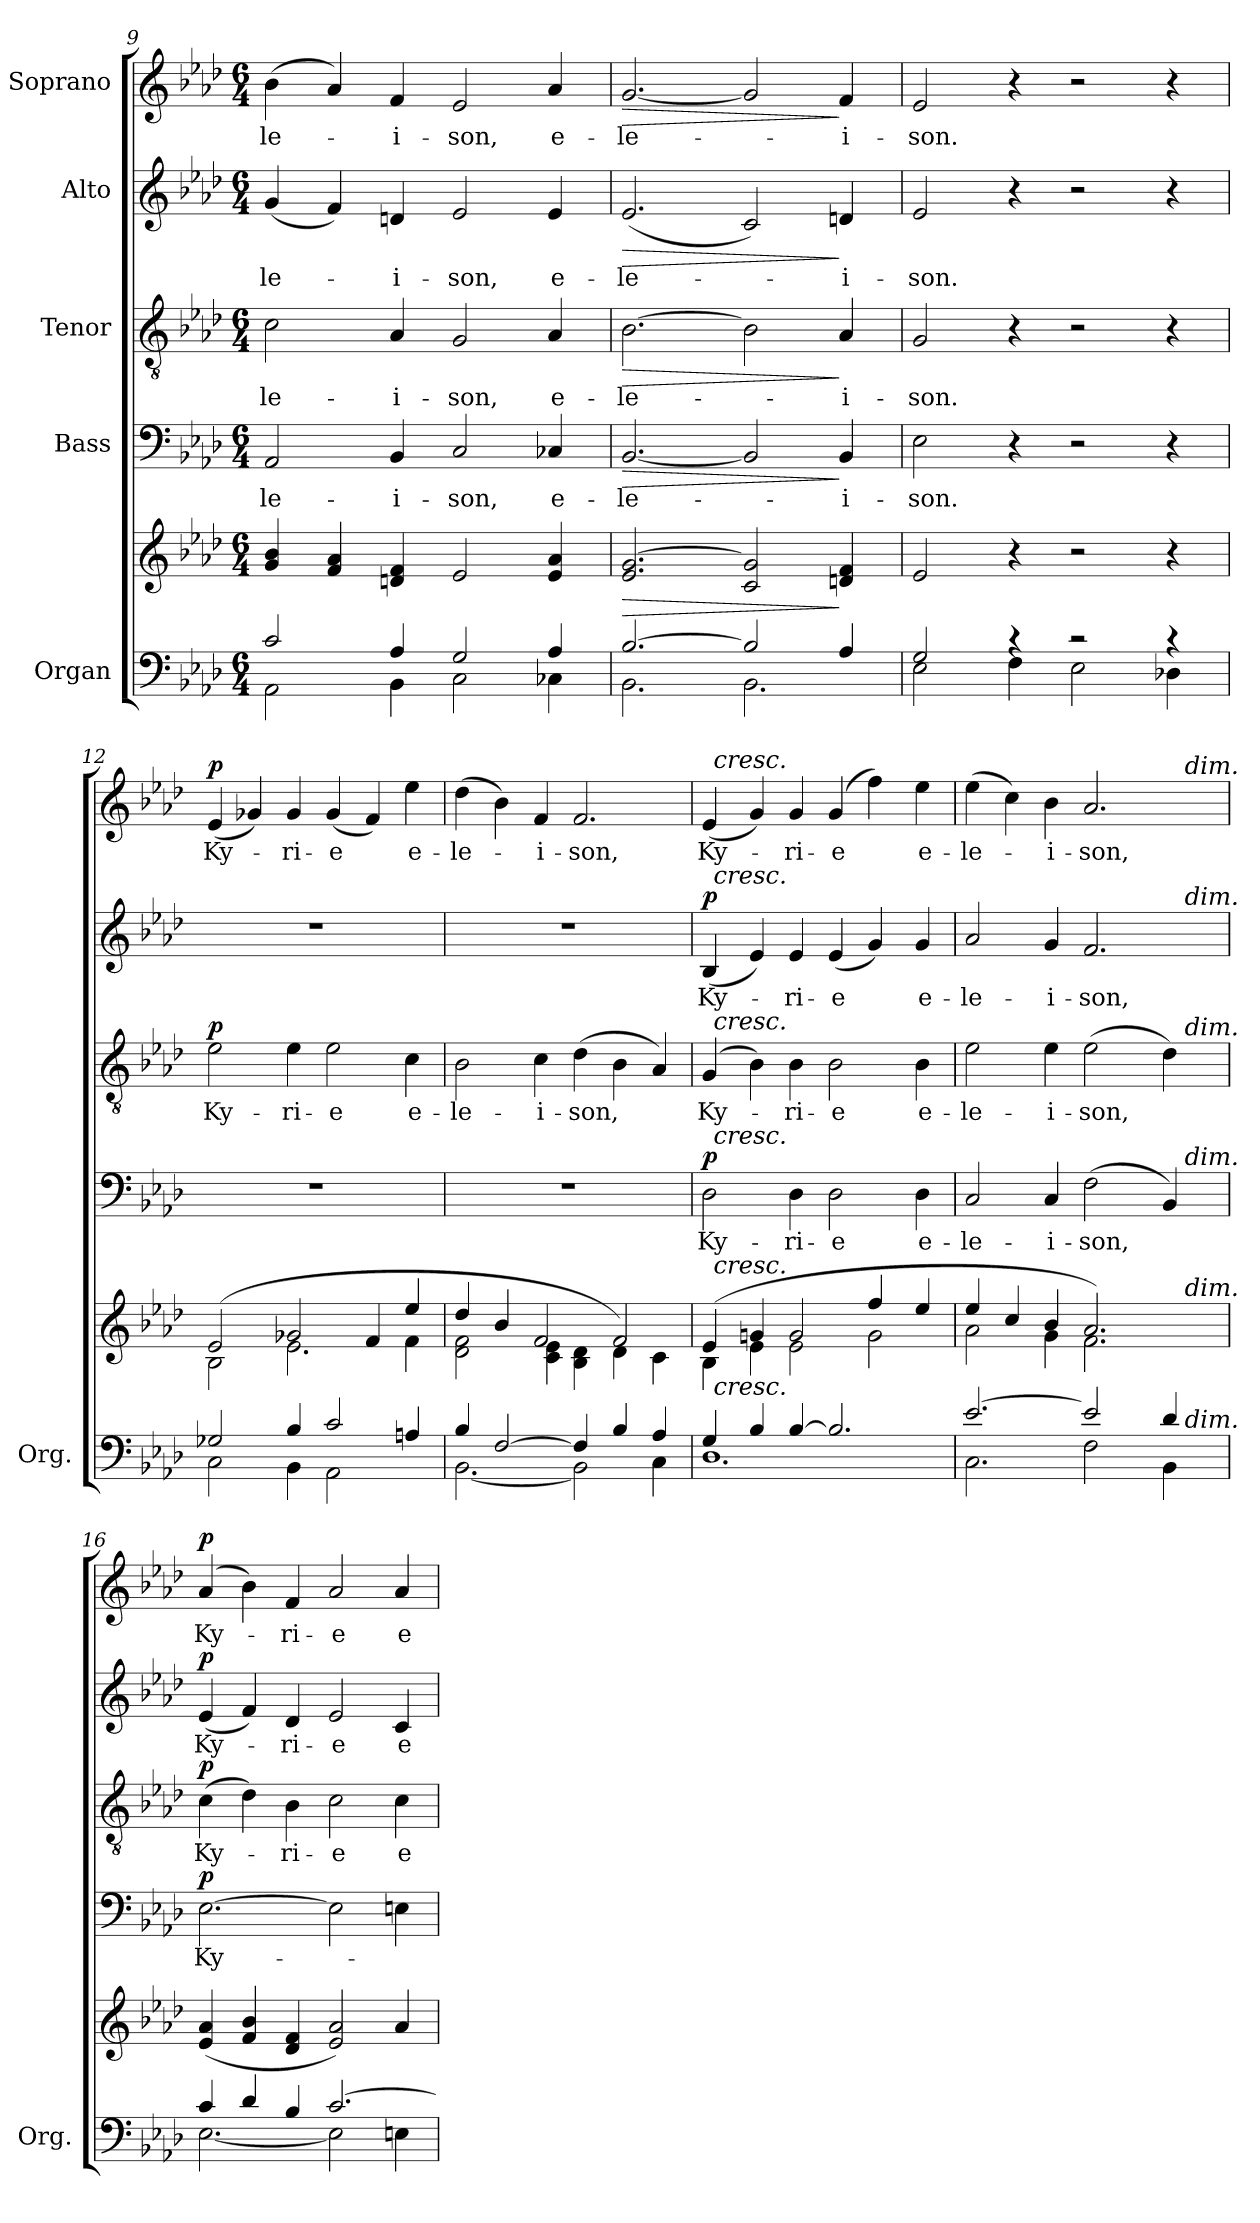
**kern	**kern	**dynam	**kern	**text	**dynam	**kern	**text	**dynam	**kern	**text	**dynam	**kern	**text	**dynam
*part5	*part5	*part5	*part4	*part4	*part4	*part3	*part3	*part3	*part2	*part2	*part2	*part1	*part1	*part1
*staff6	*staff5	*staff5/6	*staff4	*staff4	*staff4	*staff3	*staff3	*staff3	*staff2	*staff2	*staff2	*staff1	*staff1	*staff1
*I"Organ	*	*	*I"Bass	*	*	*I"Tenor	*	*	*I"Alto	*	*	*I"Soprano	*	*
*I'Org.	*	*	*	*	*	*	*	*	*	*	*	*	*	*
*clefF4	*clefG2	*	*clefF4	*	*	*clefGv2	*	*	*clefG2	*	*	*clefG2	*	*
*k[b-e-a-d-]	*k[b-e-a-d-]	*	*k[b-e-a-d-]	*	*	*k[b-e-a-d-]	*	*	*k[b-e-a-d-]	*	*	*k[b-e-a-d-]	*	*
*A-:	*A-:	*	*A-:	*	*	*A-:	*	*	*A-:	*	*	*A-:	*	*
*M6/4	*M6/4	*	*M6/4	*	*	*M6/4	*	*	*M6/4	*	*	*M6/4	*	*
=9	=9	=9	=9	=9	=9	=9	=9	=9	=9	=9	=9	=9	=9	=9
*^	*	*	*	*	*	*	*	*	*	*	*	*	*	*
!	!	!	!	!	!LO:LY:b	!	!	!LO:LY:b	!	!	!LO:LY:b	!	!	!LO:LY:b	!
2c/	2AA-\	4g/ 4b-/	.	2AA-/	-le-	.	2c\	-le-	.	(<4g/	-le-	.	(>4b-\	-le-	.
.	.	4f/ 4a-/	.	.	.	.	.	.	.	4f/)	.	.	4a-/)	.	.
!	!	!	!	!	!LO:LY:b	!	!	!LO:LY:b	!	!	!LO:LY:b	!	!	!LO:LY:b	!
4A-/	4BB-\	4dn/ 4f/	.	4BB-/	-i-	.	4A-/	-i-	.	4dn/	-i-	.	4f/	-i-	.
!	!	!	!	!	!LO:LY:b	!	!	!LO:LY:b	!	!	!LO:LY:b	!	!	!LO:LY:b	!
2G/	2C\	2e-/	.	2C/	-son,	.	2G/	-son,	.	2e-/	-son,	.	2e-/	-son,	.
!	!	!	!	!	!LO:LY:b	!	!	!LO:LY:b	!	!	!LO:LY:b	!	!	!LO:LY:b	!
4A-/	4C-X\	4e-/ 4a-/	.	4C-X/	e-	.	4A-/	e-	.	4e-/	e-	.	4a-/	e-	.
=10	=10	=10	=10	=10	=10	=10	=10	=10	=10	=10	=10	=10	=10	=10	=10
!	!	!	!LO:HP:b	!	!LO:LY:b	!LO:HP:b	!	!LO:LY:b	!LO:HP:b	!	!LO:LY:b	!LO:HP:b	!	!LO:LY:b	!LO:HP:b
[>2.B-/	2.BB-\	2.e-/ [2.g/	>	[2.BB-/	-le-	>	[2.B-\	-le-	>	(<2.e-/	-le-	>	[2.g/	-le-	>
2B-/]	2.BB-\	2c/ 2g/]	.	2BB-/]	.	.	2B-\]	.	.	2c/)	.	.	2g/]	.	.
!	!	!	!	!	!LO:LY:b	!	!	!LO:LY:b	!	!	!LO:LY:b	!	!	!LO:LY:b	!
4A-/	.	4dn/ 4f/	]	4BB-/	-i-	]	4A-/	-i-	]	4dn/	-i-	]	4f/	-i-	]
!!LO:PB:g=z
=11	=11	=11	=11	=11	=11	=11	=11	=11	=11	=11	=11	=11	=11	=11	=11
!	!	!	!	!	!LO:LY:b	!	!	!LO:LY:b	!	!	!LO:LY:b	!	!	!LO:LY:b	!
2G/	2E-\	2e-/	.	2E-\	-son.	.	2G/	-son.	.	2e-/	-son.	.	2e-/	-son.	.
4rc	4F\	4r	.	4r	.	.	4r	.	.	4r	.	.	4r	.	.
2rc	2E-\	2r	.	2r	.	.	2r	.	.	2r	.	.	2r	.	.
4rc	4D-X\	4r	.	4r	.	.	4r	.	.	4r	.	.	4r	.	.
=12	=12	=12	=12	=12	=12	=12	=12	=12	=12	=12	=12	=12	=12	=12	=12
*	*	*^	*	*	*	*	*	*	*	*	*	*	*	*	*
!	!	!	!	!	!	!	!	!	!LO:LY:b	!LO:DY:b	!	!	!	!	!LO:LY:b	!LO:DY:b
2G-X/	2C\	(>2e-/	2B-\	.	1.r	.	.	2e-\	Ky-	p	1.r	.	.	(<4e-/	Ky-	p
.	.	.	.	.	.	.	.	.	.	.	.	.	.	4g-X/)	.	.
!	!	!	!	!	!	!	!	!	!LO:LY:b	!	!	!	!	!	!LO:LY:b	!
4B-/	4BB-\	2g-X/	2.e-\	.	.	.	.	4e-\	-ri-	.	.	.	.	4g-/	-ri-	.
!	!	!	!	!	!	!	!	!	!LO:LY:b	!	!	!	!	!	!LO:LY:b	!
2c/	2AA-\	.	.	.	.	.	.	2e-\	-e	.	.	.	.	(<4g-/	-e	.
.	.	4f/	.	.	.	.	.	.	.	.	.	.	.	4f/)	.	.
!	!	!	!	!	!	!	!	!	!LO:LY:b	!	!	!	!	!	!LO:LY:b	!
4An/	4ryy	4ee-/	4f\	.	.	.	.	4c\	e-	.	.	.	.	4ee-\	e-	.
=13	=13	=13	=13	=13	=13	=13	=13	=13	=13	=13	=13	=13	=13	=13	=13	=13
!	!	!	!	!	!	!	!	!	!LO:LY:b	!	!	!	!	!	!LO:LY:b	!
4B-/	[<2.BB-\	4dd-/	2d-\ 2f\	.	1.r	.	.	2B-\	-le-	.	1.r	.	.	(>4dd-\	-le-	.
[>2F/	.	4b-/	.	.	.	.	.	.	.	.	.	.	.	4b-\)	.	.
!	!	!	!	!	!	!	!	!	!LO:LY:b	!	!	!	!	!	!LO:LY:b	!
.	.	2f/	4c\ 4e-\	.	.	.	.	4c\	-i-	.	.	.	.	4f/	-i-	.
!	!	!	!	!	!	!	!	!	!LO:LY:b	!	!	!	!	!	!LO:LY:b	!
4F/]	2BB-\]	.	4B-\ 4d-\	.	.	.	.	(>4d-\	-son,	.	.	.	.	2.f/	-son,	.
4B-/	.	2f/)	4d-\	.	.	.	.	4B-\	.	.	.	.	.	.	.	.
4A-/	4C\	.	4c\	.	.	.	.	4A-/)	.	.	.	.	.	.	.	.
=14	=14	=14	=14	=14	=14	=14	=14	=14	=14	=14	=14	=14	=14	=14	=14	=14
!	!	!	!	!	!	!LO:LY:b	!LO:DY:b	!	!LO:LY:b	!	!	!LO:LY:b	!LO:DY:b	!	!LO:LY:b	!
*	*^	*	*^	*	*^	*	*	*^	*	*	*^	*	*	*^	*	*
4G/	1.D-	32ryy	(>4e-/	4B-\	32ryy	.	2D-\	32ryy	Ky-	p	(>4G/	32ryy	Ky-	.	(<4B-/	32ryy	Ky-	p	(<4e-/	32ryy	Ky-	.
!	!	!	!	!	!	!	!	!	!	!	!	!	!	!	!	!	!	!	!	!LO:TX:a:i:t=cresc.	!	!
!	!	!	!	!	!	!	!	!	!	!	!	!	!	!	!	!LO:TX:a:i:t=cresc.	!	!	!	!	!	!
!	!	!	!	!	!	!	!	!	!	!	!	!LO:TX:a:i:t=cresc.	!	!	!	!	!	!	!	!	!	!
!	!	!	!	!	!	!	!	!LO:TX:a:i:t=cresc.	!	!	!	!	!	!	!	!	!	!	!	!	!	!
!	!	!	!	!	!LO:TX:a:i:t=cresc.	!	!	!	!	!	!	!	!	!	!	!	!	!	!	!	!	!
!	!	!LO:TX:a:i:t=cresc.	!	!	!	!	!	!	!	!	!	!	!	!	!	!	!	!	!	!	!	!
.	.	1ryy	.	.	1ryy	.	.	1ryy	.	.	.	1ryy	.	.	.	1ryy	.	.	.	1ryy	.	.
4B-/	.	.	4gn/	4e-\	.	.	.	.	.	.	4B-\)	.	.	.	4e-/)	.	.	.	4g/)	.	.	.
!	!	!	!	!	!	!	!	!	!LO:LY:b	!	!	!	!LO:LY:b	!	!	!	!LO:LY:b	!	!	!	!LO:LY:b	!
[>4B-/	.	.	2g/	2e-\	.	.	4D-\	.	-ri-	.	4B-\	.	-ri-	.	4e-/	.	-ri-	.	4g/	.	-ri-	.
!	!	!	!	!	!	!	!	!	!LO:LY:b	!	!	!	!LO:LY:b	!	!	!	!LO:LY:b	!	!	!	!LO:LY:b	!
2.B-/]	.	.	.	.	.	.	2D-\	.	-e	.	2B-\	.	-e	.	(<4e-/	.	-e	.	(>4g/	.	-e	.
.	.	.	4ff/	2g\	.	.	.	.	.	.	.	.	.	.	4g/)	.	.	.	4ff\)	.	.	.
.	.	4...ryy	.	.	4...ryy	.	.	4...ryy	.	.	.	4...ryy	.	.	.	4...ryy	.	.	.	4...ryy	.	.
!	!	!	!	!	!	!	!	!	!LO:LY:b	!	!	!	!LO:LY:b	!	!	!	!LO:LY:b	!	!	!	!LO:LY:b	!
.	.	.	4ee-/	.	.	.	4D-\	.	e-	.	4B-\	.	e-	.	4g/	.	e-	.	4ee-\	.	e-	.
=15	=15	=15	=15	=15	=15	=15	=15	=15	=15	=15	=15	=15	=15	=15	=15	=15	=15	=15	=15	=15	=15	=15
!	!	!	!	!	!	!	!	!	!LO:LY:b	!	!	!	!LO:LY:b	!	!	!	!LO:LY:b	!	!	!	!LO:LY:b	!
[>2.e-/	2.C\	1ryy	4ee-/	2a-\	1ryy	.	2C/	1ryy	-le-	.	2e-\	1ryy	-le-	.	2a-/	1ryy	-le-	.	(>4ee-\	1ryy	-le-	.
.	.	.	4cc/	.	.	.	.	.	.	.	.	.	.	.	.	.	.	.	4cc\)	.	.	.
!	!	!	!	!	!	!	!	!	!LO:LY:b	!	!	!	!LO:LY:b	!	!	!	!LO:LY:b	!	!	!	!LO:LY:b	!
.	.	.	4b-/	4g\	.	.	4C/	.	-i-	.	4e-\	.	-i-	.	4g/	.	-i-	.	4b-\	.	-i-	.
!	!	!	!	!	!	!	!	!	!LO:LY:b	!	!	!	!LO:LY:b	!	!	!	!LO:LY:b	!	!	!	!LO:LY:b	!
2e-/]	2F\	.	2.a-/)	2.f\	.	.	(>2F\	.	-son,	.	(>2e-\	.	-son,	.	2.f/	.	-son,	.	2.a-/	.	-son,	.
.	.	4ryy	.	.	4ryy	.	.	4ryy	.	.	.	4ryy	.	.	.	4ryy	.	.	.	4ryy	.	.
4d-/	4BB-\	16.ryy	.	.	16.ryy	.	4BB-/)	16.ryy	.	.	4d-\)	16.ryy	.	.	.	16.ryy	.	.	.	16.ryy	.	.
!	!	!	!	!	!	!	!	!	!	!	!	!	!	!	!	!	!	!	!	!LO:TX:a:i:t=dim.	!	!
!	!	!	!	!	!	!	!	!	!	!	!	!	!	!	!	!LO:TX:a:i:t=dim.	!	!	!	!	!	!
!	!	!	!	!	!	!	!	!	!	!	!	!LO:TX:a:i:t=dim.	!	!	!	!	!	!	!	!	!	!
!	!	!	!	!	!	!	!	!LO:TX:a:i:t=dim.	!	!	!	!	!	!	!	!	!	!	!	!	!	!
!	!	!	!	!	!LO:TX:a:i:t=dim.	!	!	!	!	!	!	!	!	!	!	!	!	!	!	!	!	!
!	!	!LO:TX:a:i:t=dim.	!	!	!	!	!	!	!	!	!	!	!	!	!	!	!	!	!	!	!	!
.	.	8ryy	.	.	8ryy	.	.	8ryy	.	.	.	8ryy	.	.	.	8ryy	.	.	.	8ryy	.	.
.	.	32ryy	.	.	32ryy	.	.	32ryy	.	.	.	32ryy	.	.	.	32ryy	.	.	.	32ryy	.	.
!!LO:LB:g=z
=16	=16	=16	=16	=16	=16	=16	=16	=16	=16	=16	=16	=16	=16	=16	=16	=16	=16	=16	=16	=16	=16	=16
!	!	!	!	!	!	!	!	!	!LO:LY:b	!LO:DY:b	!	!	!LO:LY:b	!LO:DY:b	!	!	!LO:LY:b	!LO:DY:b	!	!	!LO:LY:b	!LO:DY:b
*	*v	*v	*	*	*	*	*v	*v	*	*	*v	*v	*	*	*v	*v	*	*	*v	*v	*	*
*	*	*v	*v	*v	*	*	*	*	*	*	*	*	*	*	*	*	*
4c/	[<2.E-\	(<4e-/ 4a-/	.	[2.E-\	Ky-	p	(>4c\	Ky-	p	(<4e-/	Ky-	p	(>4a-/	Ky-	p
4d-/	.	4f/ 4b-/	.	.	.	.	4d-\)	.	.	4f/)	.	.	4b-\)	.	.
!	!	!	!	!	!	!	!	!LO:LY:b	!	!	!LO:LY:b	!	!	!LO:LY:b	!
4B-/	.	4d-/ 4f/	.	.	.	.	4B-\	-ri-	.	4d-/	-ri-	.	4f/	-ri-	.
!	!	!	!	!	!	!	!	!LO:LY:b	!	!	!LO:LY:b	!	!	!LO:LY:b	!
[>2.c/	2E-\]	2e-/ 2a-/)	.	2E-\]	.	.	2c\	-e	.	2e-/	-e	.	2a-/	-e	.
!	!	!	!	!	!	!	!	!LO:LY:b	!	!	!LO:LY:b	!	!	!LO:LY:b	!
.	4En\	4a-/	.	4En\	.	.	4c\	e-	.	4c/	e-	.	4a-/	e-	.
*v	*v	*	*	*	*	*	*	*	*	*	*	*	*	*	*
=	=	=	=	=	=	=	=	=	=	=	=	=	=	=
*-	*-	*-	*-	*-	*-	*-	*-	*-	*-	*-	*-	*-	*-	*-
